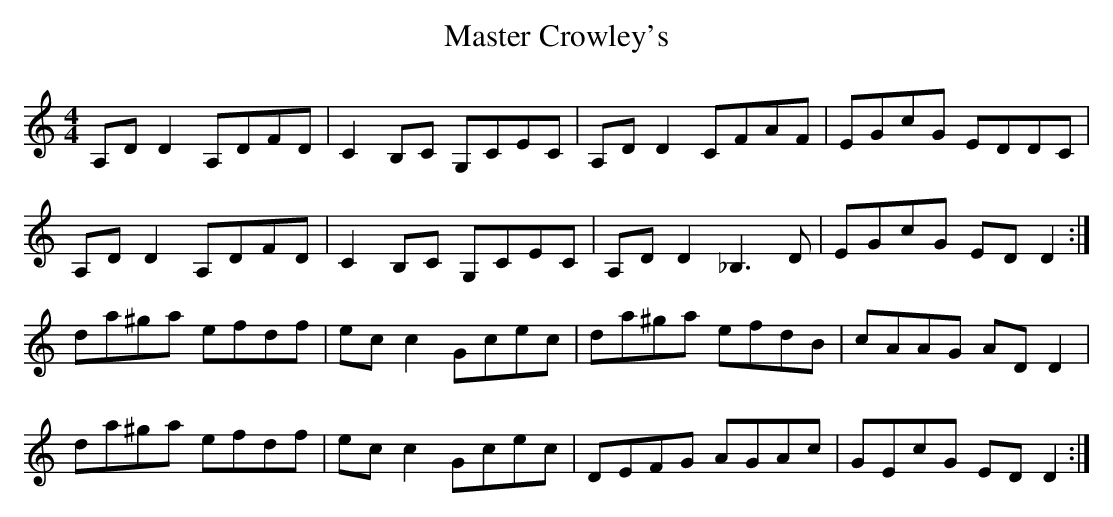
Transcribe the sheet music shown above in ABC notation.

X:1
T:Master Crowley's
M:4/4
L:1/8
K:DDor
A,D D2 A,DFD|C2 B,C G,CEC|A,D D2 CFAF|EGcG EDDC|
A,D D2 A,DFD|C2 B,C G,CEC|A,D D2 _B,3 D|EGcG ED D2 :|
da^ga efdf|ec c2 Gcec|da^ga efdB|cAAG AD D2|
da^ga efdf|ec c2 Gcec|DEFG AGAc|GEcG ED D2 :|
